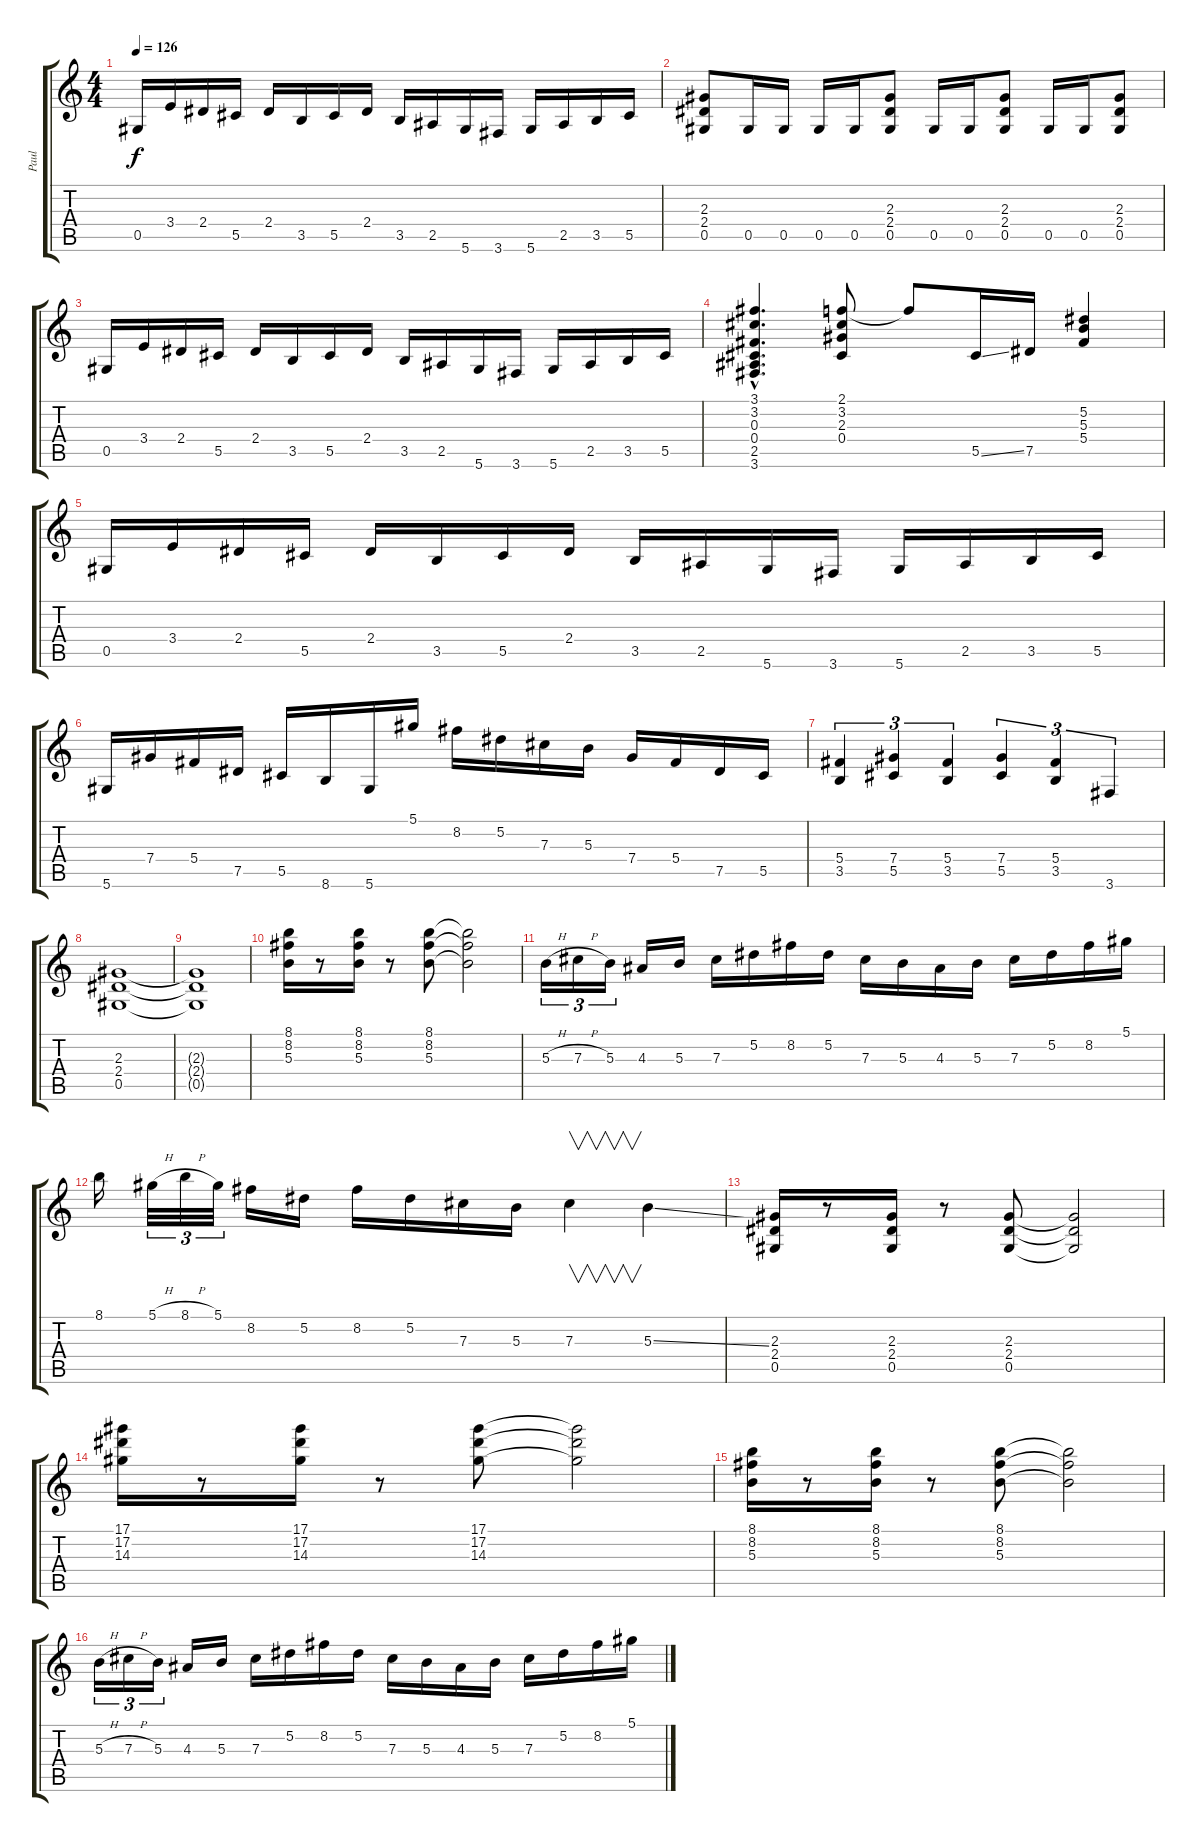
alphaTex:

\track ("Paul" "Paul") {instrument distortionguitar}
\staff {score tabs}
\tuning (Eb4 Bb3 Gb3 Db3 Ab2 Eb2) {hide}
\ts (4 4)
\tempo 126
\clef g2
\ks c
0.5.16{dy f} 3.4.16 2.4.16 5.5.16 2.4.16 3.5.16 5.5.16 2.4.16 3.5.16 2.5.16 5.6.16 3.6.16 5.6.16 2.5.16 3.5.16 5.5.16 |
(2.3 2.4 0.5).8 0.5.16 0.5.16 0.5.16 0.5.16 (2.3 2.4 0.5).8 0.5.16 0.5.16 (2.3 2.4 0.5).8 0.5.16 0.5.16 (2.3 2.4 0.5).8 |
0.5.16 3.4.16 2.4.16 5.5.16 2.4.16 3.5.16 5.5.16 2.4.16 3.5.16 2.5.16 5.6.16 3.6.16 5.6.16 2.5.16 3.5.16 5.5.16 |
(3.1{hac} 3.2{hac} 0.3{hac} 0.4{hac} 2.5{hac} 3.6{hac}).4{d} (2.1 3.2 2.3 0.4).8 2.1{t}.8 5.5{ss}.16 7.5.16 (5.2 5.3 5.4).4 |
0.5.16 3.4.16 2.4.16 5.5.16 2.4.16 3.5.16 5.5.16 2.4.16 3.5.16 2.5.16 5.6.16 3.6.16 5.6.16 2.5.16 3.5.16 5.5.16 |
5.6.16 7.4.16 5.4.16 7.5.16 5.5.16 8.6.16 5.6.16 5.1.16 8.2.16 5.2.16 7.3.16 5.3.16 7.4.16 5.4.16 7.5.16 5.5.16 |
(5.4 3.5).4{tu (3 2)} (7.4 5.5).4{tu (3 2)} (5.4 3.5).4{tu (3 2)} (7.4 5.5).4{tu (3 2)} (5.4 3.5).4{tu (3 2)} 3.6.4{tu (3 2)} |
(2.3 2.4 0.5).1 |
(2.3{t} 2.4{t} 0.5{t}).1 |
(8.1 8.2 5.3).16 r.8 (8.1 8.2 5.3).16 r.8 (8.1 8.2 5.3).8 (8.1{t} 8.2{t} 5.3{t}).2 |
5.3{h}.16{tu (3 2)} 7.3{h}.16{tu (3 2)} 5.3.16{tu (3 2)} 4.3.16 5.3.16 7.3.16 5.2.16 8.2.16 5.2.16 7.3.16 5.3.16 4.3.16 5.3.16 7.3.16 5.2.16 8.2.16 5.1.16 |
8.1.16 5.1{h}.32{tu (3 2)} 8.1{h}.32{tu (3 2)} 5.1.32{tu (3 2)} 8.2.16 5.2.16 8.2.16 5.2.16 7.3.16 5.3.16 7.3.4{v} 5.3{ss}.4 |
(2.3 2.4 0.5).16 r.8 (2.3 2.4 0.5).16 r.8 (2.3 2.4 0.5).8 (2.3{t} 2.4{t} 0.5{t}).2 |
(17.1 17.2 14.3).16 r.8 (17.1 17.2 14.3).16 r.8 (17.1 17.2 14.3).8 (17.1{t} 17.2{t} 14.3{t}).2 |
(8.1 8.2 5.3).16 r.8 (8.1 8.2 5.3).16 r.8 (8.1 8.2 5.3).8 (8.1{t} 8.2{t} 5.3{t}).2 |
5.3{h}.16{tu (3 2)} 7.3{h}.16{tu (3 2)} 5.3.16{tu (3 2)} 4.3.16 5.3.16 7.3.16 5.2.16 8.2.16 5.2.16 7.3.16 5.3.16 4.3.16 5.3.16 7.3.16 5.2.16 8.2.16 5.1.16
